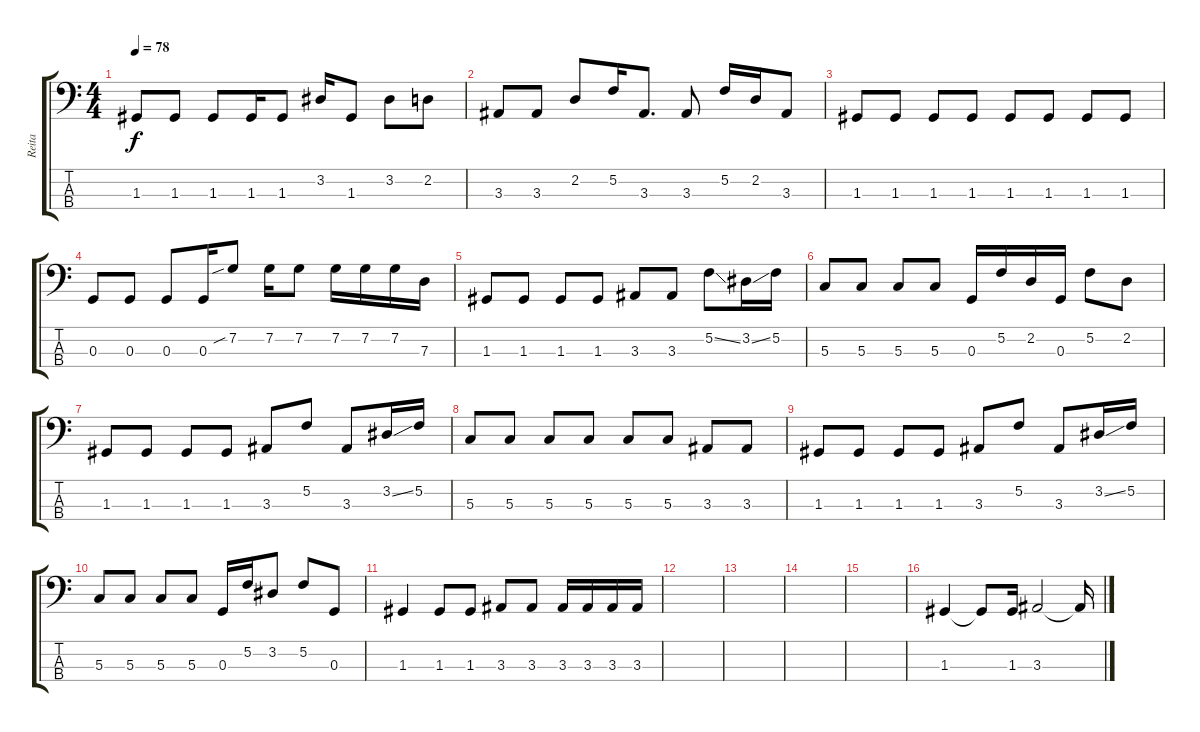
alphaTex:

\track ("Reita" "Reita") {instrument electricbasspick}
\staff {score tabs}
\tuning (F2 C2 G1 D1) {hide}
\ts (4 4)
\tempo 78
\clef f4
\ks c
1.3.8{dy f} 1.3.8 1.3.8 1.3.16 1.3.8 3.2.16 1.3.8 3.2.8 2.2.8 |
3.3.8 3.3.8 2.2.8 5.2.16 3.3.8{d} 3.3.8 5.2.16 2.2.16 3.3.8 |
1.3.8 1.3.8 1.3.8 1.3.8 1.3.8 1.3.8 1.3.8 1.3.8 |
0.3.8 0.3.8 0.3.8 0.3.16 7.2{sib}.8 7.2.16 7.2.8 7.2.16 7.2.16 7.2.16 7.3.16 |
1.3.8 1.3.8 1.3.8 1.3.8 3.3.8 3.3.8 5.2{ss}.8 3.2{ss}.16 5.2.16 |
5.3.8 5.3.8 5.3.8 5.3.8 0.3.16 5.2.16 2.2.16 0.3.16 5.2.8 2.2.8 |
1.3.8 1.3.8 1.3.8 1.3.8 3.3.8 5.2.8 3.3.8 3.2{ss}.16 5.2.16 |
5.3.8 5.3.8 5.3.8 5.3.8 5.3.8 5.3.8 3.3.8 3.3.8 |
1.3.8 1.3.8 1.3.8 1.3.8 3.3.8 5.2.8 3.3.8 3.2{ss}.16 5.2.16 |
5.3.8 5.3.8 5.3.8 5.3.8 0.3.16 5.2.16 3.2.8 5.2.8 0.3.8 |
1.3.4 1.3.8 1.3.8 3.3.8 3.3.8 3.3.16 3.3.16 3.3.16 3.3.16 |
|
|
|
|
1.3.4 1.3{t}.8 1.3.16 3.3.2 3.3{t}.16
